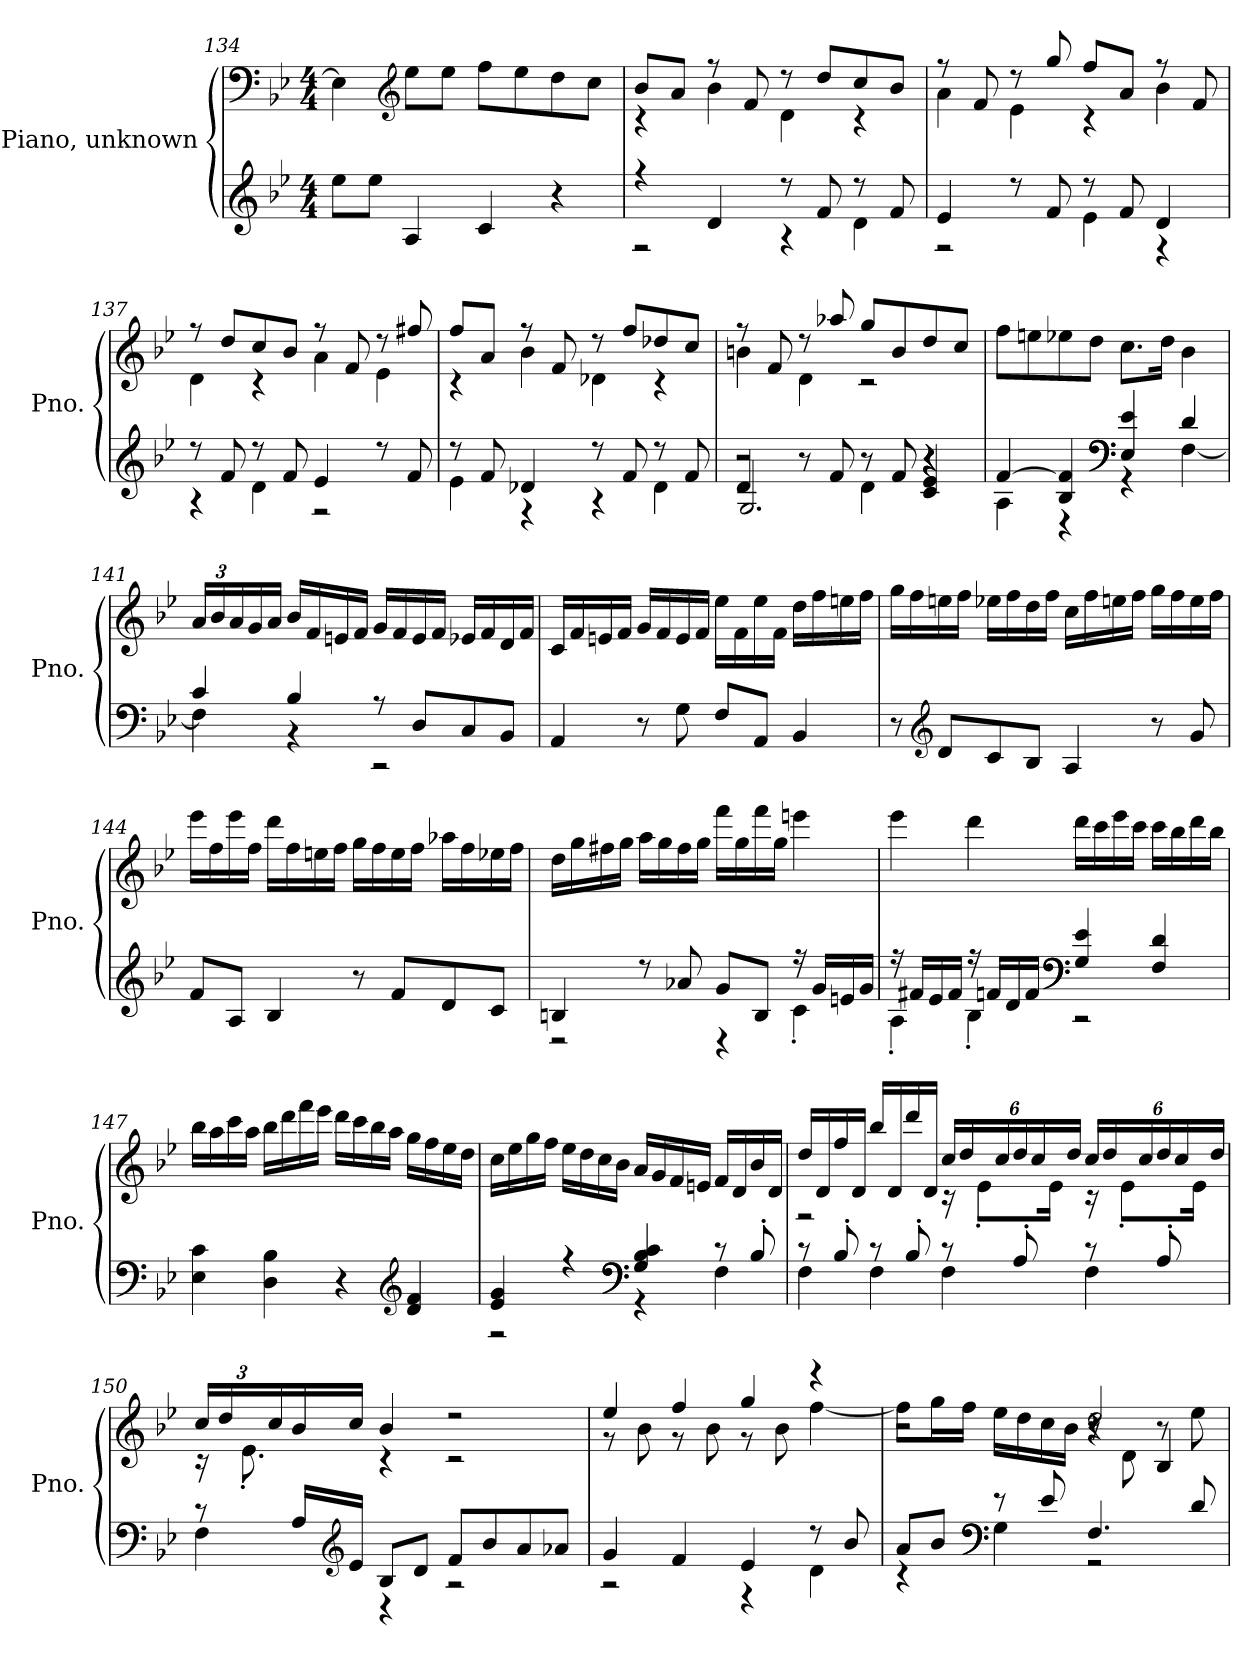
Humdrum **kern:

**kern	**kern
*part1	*part1
*staff2	*staff1
*I"Piano, unknown	*
*I'Pno.	*
*clefG2	*clefF4
*k[b-e-]	*k[b-e-]
*M4/4	*M4/4
=134	=134
8ee-\L	4E-\]
8ee-\J	.
*	*clefG2
4A/	8ee-\L
.	8ee-\J
4c/	8ff\L
.	8ee-\
4r	8dd\
.	8cc\J
!!LO:LB:g=z
=135	=135
*^	*^
4r	2r	8b-/L	4r
.	.	8a/J	.
4d/	.	8r	4b-\
.	.	8f/	.
8r	4r	8r	4d\
8f/	.	8dd/L	.
8r	4d\	8cc/	4r
8f/	.	8b-/J	.
=136	=136	=136	=136
4e-/	2r	8r	4a\
.	.	8f/	.
8r	.	8r	4e-\
8f/	.	8gg/	.
8r	4e-\	8ff/L	4r
8f/	.	8a/J	.
4d/	4r	8r	4b-\
.	.	8f/	.
=137	=137	=137	=137
8r	4r	8r	4d\
8f/	.	8dd/L	.
8r	4d\	8cc/	4r
8f/	.	8b-/J	.
4e-/	2r	8r	4a\
.	.	8f/	.
8r	.	8r	4e-\
8f/	.	8ff#X/	.
=138	=138	=138	=138
8r	4e-\	8ff/L	4r
8f/	.	8a/J	.
4d-X/	4r	8r	4b-\
.	.	8f/	.
8r	4r	8r	4d-X\
8f/	.	8ff/L	.
8r	4d-\	8dd-X/	4r
8f/	.	8cc/J	.
!!LO:LB:g=z	!!
=139	=139	=139	=139
*	*^	*	*
4d/	2r	2.G/	8r	4bn\
.	.	.	8f/	.
8r	.	.	8r	4d\
8f/	.	.	8aa-X/	.
8r	4d\	.	8gg/L	2r
8f/	.	.	8b/	.
4c/ 4e-/	4r	4r	8dd/	.
.	.	.	8cc/J	.
*	*v	*v	*	*
*	*	*v	*v
=140	=140	=140
[4f/	4A\	8ff\L
.	.	8een\
4B-/ 4f/]	4r	8ee-X\
.	.	8dd\J
*clefF4	*	*
4E-/ 4e-/	4r	8.cc\L
.	.	16dd\Jk
4d/	[4F\	4b-\
=141	=141	=141
*	*	*Xbrackettup
4c/	4F\]	24a/LL
.	.	24b-/
.	.	24a/
.	.	16g/
.	.	16a/JJ
4B-/	4r	16b-/LL
.	.	16f/
.	.	16en/
.	.	16f/JJ
8r	2r	16g/LL
.	.	16f/
8D/L	.	16e/
.	.	16f/JJ
8C/	.	16e-X/LL
.	.	16f/
8BB-/J	.	16d/
.	.	16f/JJ
*v	*v	*
!!LO:LB:g=z
=142	=142
4AA/	16c/LL
.	16f/
.	16en/
.	16f/JJ
8r	16g/LL
.	16f/
8G\	16e/
.	16f/JJ
8F/L	16ee-\LL
.	16f\
8AA/J	16ee-\
.	16f\JJ
4BB-/	16dd\LL
.	16ff\
.	16een\
.	16ff\JJ
=143	=143
8r	16gg\LL
.	16ff\
*clefG2	*
8d/L	16een\
.	16ff\JJ
8c/	16ee-X\LL
.	16ff\
8B-/J	16dd\
.	16ff\JJ
4A/	16cc\LL
.	16ff\
.	16een\
.	16ff\JJ
8r	16gg\LL
.	16ff\
8g/	16ee\
.	16ff\JJ
!!LO:LB:g=z
=144	=144
8f/L	16eee-\LL
.	16ff\
8A/J	16eee-\
.	16ff\JJ
4B-/	16ddd\LL
.	16ff\
.	16een\
.	16ff\JJ
8r	16gg\LL
.	16ff\
8f/L	16ee\
.	16ff\JJ
8d/	16aa-X\LL
.	16ff\
8c/J	16ee-X\
.	16ff\JJ
=145	=145
*^	*
4Bn/	2r	16dd\LL
.	.	16gg\
.	.	16ff#X\
.	.	16gg\JJ
8r	.	16aa\LL
.	.	16gg\
8a-X/	.	16ff#\
.	.	16gg\JJ
8g/L	4r	16fff\LL
.	.	16gg\
8B/J	.	16fff\
.	.	16gg\JJ
16r	4c'\	4eeen\
16g/LL	.	.
16en/	.	.
16g/JJ	.	.
!!LO:PB:g=z
=146	=146	=146
16r	4A'\	4eee-\
16f#X/LL	.	.
16e-/	.	.
16f#/JJ	.	.
16r	4B-'\	4ddd\
16fn/LL	.	.
16d/	.	.
16f/JJ	.	.
*clefF4	*	*
4G/ 4e-/	2r	16ddd\LL
.	.	16ccc\
.	.	16eee-\
.	.	16ccc\JJ
4F/ 4d/	.	16ccc\LL
.	.	16bb-\
.	.	16ddd\
.	.	16bb-\JJ
*v	*v	*
=147	=147
4E-\ 4c\	16bb-\LL
.	16aa\
.	16ccc\
.	16aa\JJ
4D\ 4B-\	16bb-\LL
.	16ddd\
.	16fff\
.	16eee-\JJ
4r	16ddd\LL
.	16ccc\
.	16bb-\
.	16aa\JJ
*clefG2	*
4d/ 4f/	16gg\LL
.	16ff\
.	16ee-\
.	16dd\JJ
!!LO:LB:g=z
=148	=148
*^	*
4e-/ 4g/	2r	16cc\LL
.	.	16ee-\
.	.	16gg\
.	.	16ff\JJ
4r	.	16ee-\LL
.	.	16dd\
.	.	16cc\
.	.	16b-\JJ
*clefF4	*	*
4G/ 4B-/ 4c/	4r	16a/LL
.	.	16g/
.	.	16f/
.	.	16en/JJ
8r	4F\	16f/LL
.	.	16d/
8B-'/	.	16b-/
.	.	16d/JJ
=149	=149	=149
*	*	*^
8r	4F\	16dd/LL	2r
.	.	16d/	.
8B-'/	.	16ff/	.
.	.	16d/JJ	.
8r	4F\	16bb-/LL	.
.	.	16d/	.
8B-'/	.	16ddd/	.
.	.	16d/JJ	.
8r	4F\	24cc/LL	16r
.	.	24dd/	.
.	.	.	8e-'\L
.	.	24cc/	.
8A'/	.	24dd/	.
.	.	24cc/	.
.	.	.	16e-\Jk
.	.	24dd/JJ	.
8r	4F\	24cc/LL	16r
.	.	24dd/	.
.	.	.	8e-'\L
.	.	24cc/	.
8A'/	.	24dd/	.
.	.	24cc/	.
.	.	.	16e-\Jk
.	.	24dd/JJ	.
!!LO:LB:g=z	!!
=150	=150	=150	=150
8r	4F\	24cc/LL	16r
.	.	24dd/	.
.	.	.	8.e-'\
.	.	24cc/	.
16A/LL	.	16b-/	.
*clefG2	*	*	*
16e-/JJ	.	16cc/JJ	.
8B-/L	4r	4b-/	4r
8d/J	.	.	.
8f/L	2r	2r	2r
8b-/	.	.	.
8a/	.	.	.
8a-X/J	.	.	.
=151	=151	=151	=151
4g/	2r	4ee-/	8r
.	.	.	8b-\
4f/	.	4ff/	8r
.	.	.	8b-\
4e-/	4r	4gg/	8r
.	.	.	8b-\
8r	4d\	4r	[4ff\
8b-/	.	.	.
=152	=152	=152	=152
*	*	*	*^
8a/L	4r	2r	8ff\L]	2r
8b-/J	.	.	16gg\L	.
.	.	.	16ff\JJ	.
*clefF4	*	*	*	*
8r	4G\	.	16ee-\LL	.
.	.	.	16dd\	.
8e-/	.	.	16cc\	.
.	.	.	16b-\JJ	.
4.F/	2r	2dd/	8r	4r
.	.	.	8d\	.
.	.	.	8r	4B-/
8d/	.	.	8ee-\	.
*v	*v	*	*	*
*	*v	*v	*v
=	=
*-	*-
